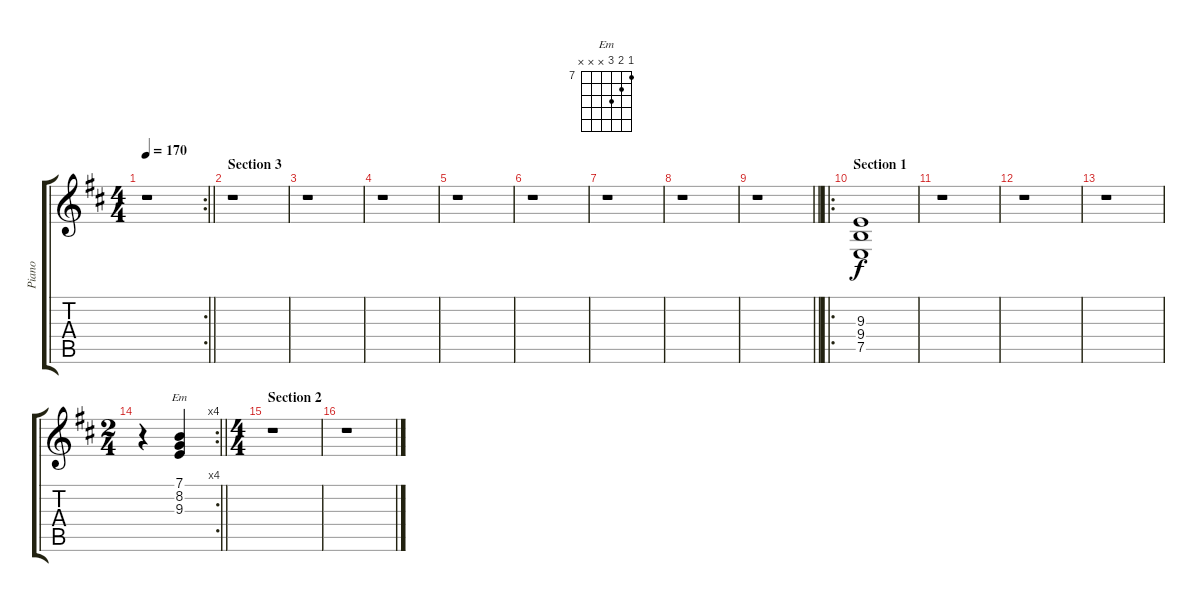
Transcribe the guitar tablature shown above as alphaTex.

\track ("Piano" "Piano") {instrument acousticgrandpiano}
\staff {score tabs}
\tuning (E4 B3 G3 D3 A2 E2) {hide}
\chord ("Em" 7 8 9 x x x) {firstfret 7}
\rc 2
\ts (4 4)
\tempo 170
\clef g2
\barLineRight lightlight
\ks d
r.1{dy f} |
\section ("" "Section 3")
r.1 |
r.1 |
r.1 |
r.1 |
r.1 |
r.1 |
r.1 |
\barLineRight lightlight
r.1 |
\ro
\section ("" "Section 1")
(9.3 9.4 7.5).1 |
r.1 |
r.1 |
r.1 |
\rc 4
\ts (2 4)
\barLineRight lightlight
r.4 (7.1 8.2 9.3).4{ch "Em"} |
\ts (4 4)
\section ("" "Section 2")
r.1 |
r.1
